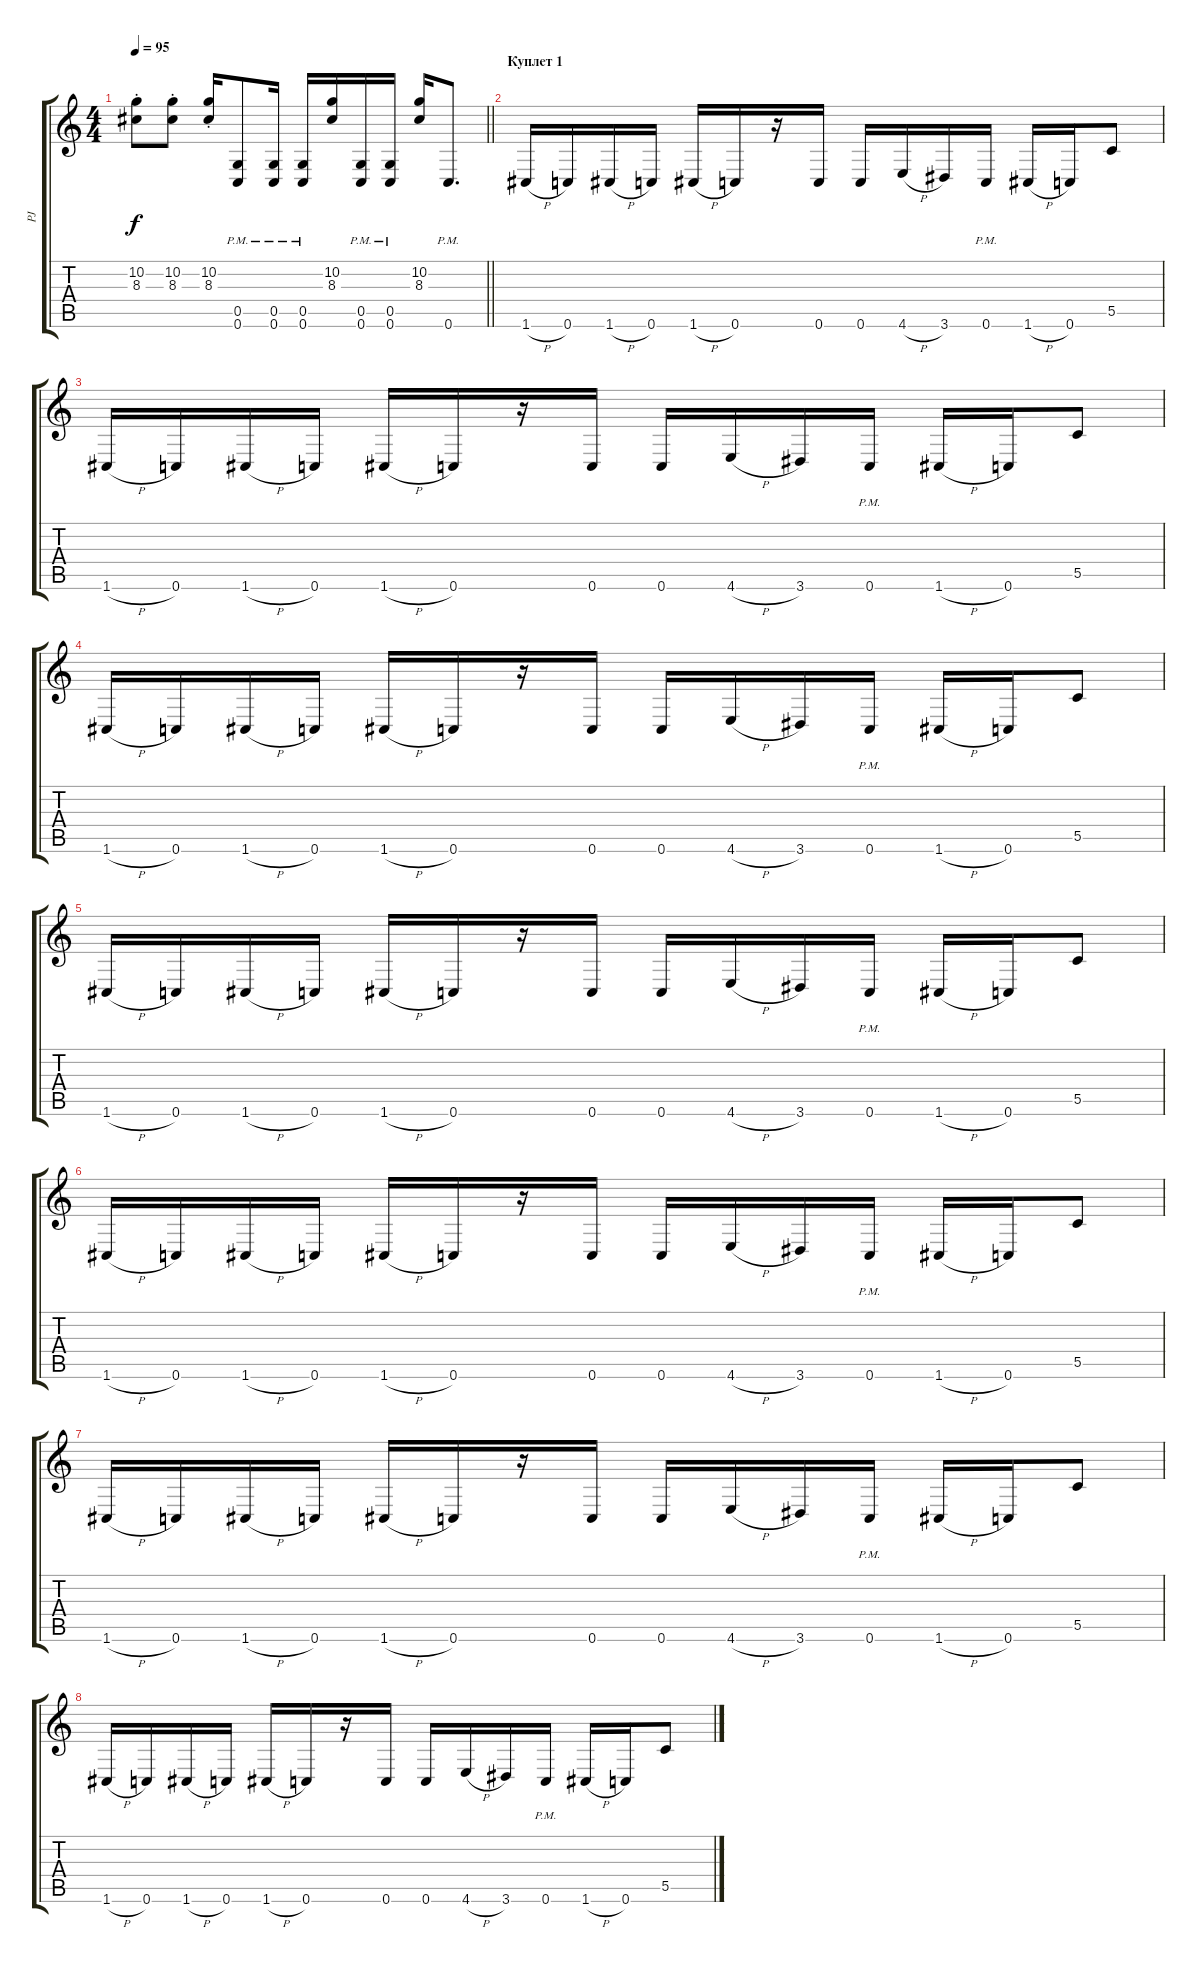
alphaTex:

\track ("PJ" "PJ") {instrument overdrivenguitar}
\staff {score tabs}
\tuning (D4 A3 F3 C3 G2 C2) {hide}
\ts (4 4)
\tempo 95
\clef g2
\barLineRight lightlight
\ks c
(10.2 8.3{st}).8{dy f} (10.2 8.3{st}).8 (10.2 8.3{st}).16 (0.5{pm} 0.6{pm}).8 (0.5{pm} 0.6{pm}).16 (0.5{pm} 0.6{pm}).16 (10.2 8.3).16 (0.5{pm} 0.6{pm}).16 (0.5{pm} 0.6{pm}).16 (10.2 8.3).16 0.6{pm}.8{d} |
\section ("" "Куплет 1")
1.6{h}.16 0.6.16 1.6{h}.16 0.6.16 1.6{h}.16 0.6.16 r.16 0.6.16 0.6.16 4.6{h}.16 3.6.16 0.6{pm}.16 1.6{h}.16 0.6.16 5.5.8 |
1.6{h}.16 0.6.16 1.6{h}.16 0.6.16 1.6{h}.16 0.6.16 r.16 0.6.16 0.6.16 4.6{h}.16 3.6.16 0.6{pm}.16 1.6{h}.16 0.6.16 5.5.8 |
1.6{h}.16 0.6.16 1.6{h}.16 0.6.16 1.6{h}.16 0.6.16 r.16 0.6.16 0.6.16 4.6{h}.16 3.6.16 0.6{pm}.16 1.6{h}.16 0.6.16 5.5.8 |
1.6{h}.16 0.6.16 1.6{h}.16 0.6.16 1.6{h}.16 0.6.16 r.16 0.6.16 0.6.16 4.6{h}.16 3.6.16 0.6{pm}.16 1.6{h}.16 0.6.16 5.5.8 |
1.6{h}.16 0.6.16 1.6{h}.16 0.6.16 1.6{h}.16 0.6.16 r.16 0.6.16 0.6.16 4.6{h}.16 3.6.16 0.6{pm}.16 1.6{h}.16 0.6.16 5.5.8 |
1.6{h}.16 0.6.16 1.6{h}.16 0.6.16 1.6{h}.16 0.6.16 r.16 0.6.16 0.6.16 4.6{h}.16 3.6.16 0.6{pm}.16 1.6{h}.16 0.6.16 5.5.8 |
1.6{h}.16 0.6.16 1.6{h}.16 0.6.16 1.6{h}.16 0.6.16 r.16 0.6.16 0.6.16 4.6{h}.16 3.6.16 0.6{pm}.16 1.6{h}.16 0.6.16 5.5.8
